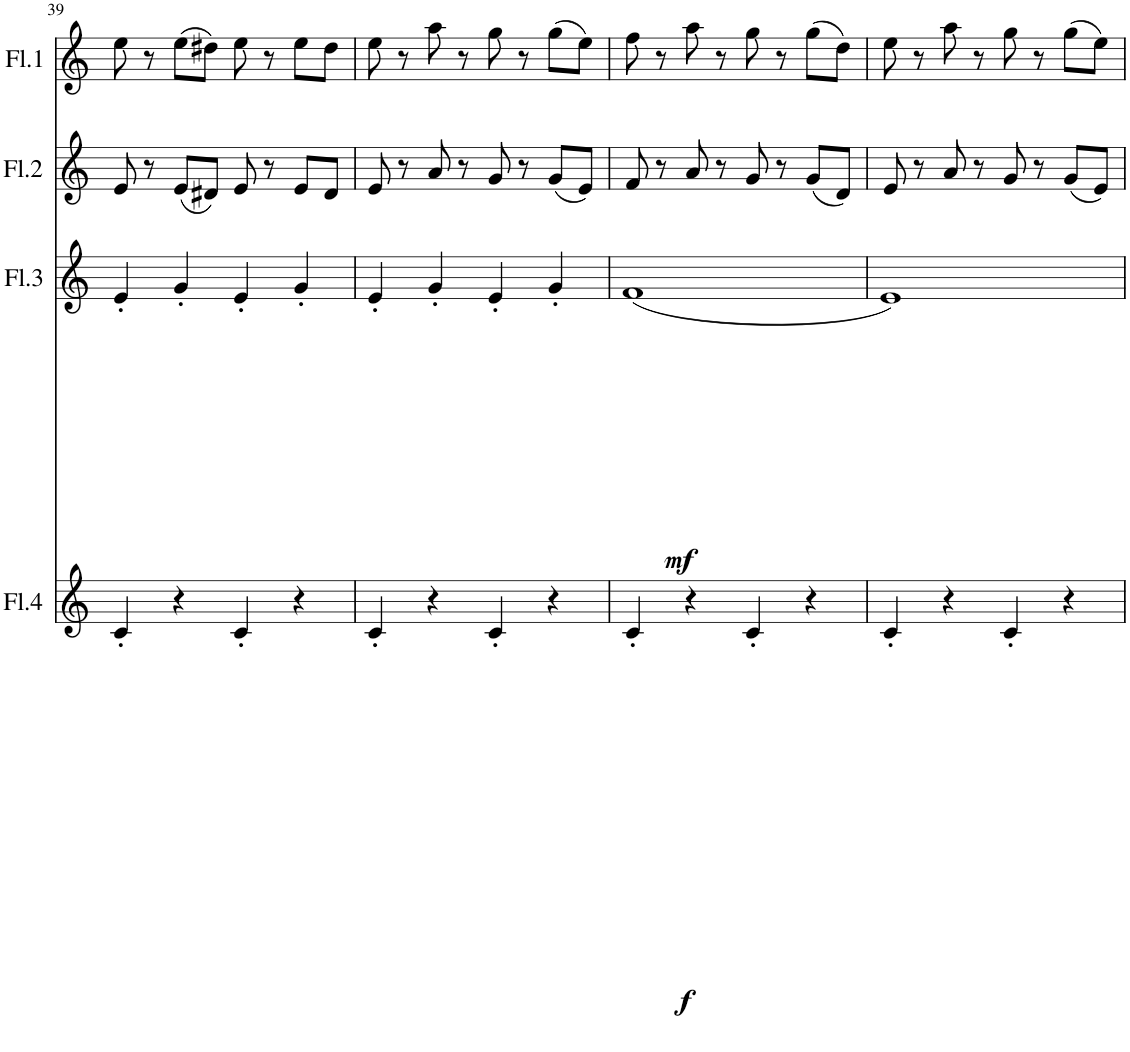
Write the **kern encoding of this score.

**kern	**dynam	**kern	**dynam	**kern	**kern
*part4	*part4	*part3	*part3	*part2	*part1
*staff4	*staff4	*staff3	*staff3	*staff2	*staff1
*I"Flauta 4	*	*I"Flauta 3	*	*I"Flauta 2	*I"Flauta 1
*I'Fl.4	*	*I'Fl.3	*	*I'Fl.2	*I'Fl.1
!!LO:PB:g=z
*clefG2	*	*clefG2	*	*clefG2	*clefG2
*k[]	*	*k[]	*	*k[]	*k[]
*M4/4	*	*M4/4	*	*M4/4	*M4/4
=39	=39	=39	=39	=39	=39
4c'/	.	4e'/	.	8e/	8ee\
.	.	.	.	8r	8r
4r	.	4g'/	.	(8e/L	(8ee\L
.	.	.	.	8d#X/J)	8dd#X\J)
4c'/	.	4e'/	.	8e/	8ee\
.	.	.	.	8r	8r
4r	.	4g'/	.	8e/L	8ee\L
.	.	.	.	8d#/J	8dd#\J
=40	=40	=40	=40	=40	=40
4c'/	.	4e'/	.	8e/	8ee\
.	.	.	.	8r	8r
4r	.	4g'/	.	8a/	8aa\
.	.	.	.	8r	8r
4c'/	.	4e'/	.	8g/	8gg\
.	.	.	.	8r	8r
4r	.	4g'/	.	(8g/L	(8gg\L
.	.	.	.	8e/J)	8ee\J)
=41	=41	=41	=41	=41	=41
!	!LO:DY:b	!	!LO:DY:b	!	!
4c'/	f	(1f	mf	8f/	8ff\
.	.	.	.	8r	8r
4r	.	.	.	8a/	8aa\
.	.	.	.	8r	8r
4c'/	.	.	.	8g/	8gg\
.	.	.	.	8r	8r
4r	.	.	.	(8g/L	(8gg\L
.	.	.	.	8d/J)	8dd\J)
=42	=42	=42	=42	=42	=42
4c'/	.	1e)	.	8e/	8ee\
.	.	.	.	8r	8r
4r	.	.	.	8a/	8aa\
.	.	.	.	8r	8r
4c'/	.	.	.	8g/	8gg\
.	.	.	.	8r	8r
4r	.	.	.	(8g/L	(8gg\L
.	.	.	.	8e/J)	8ee\J)
=	=	=	=	=	=
*-	*-	*-	*-	*-	*-
